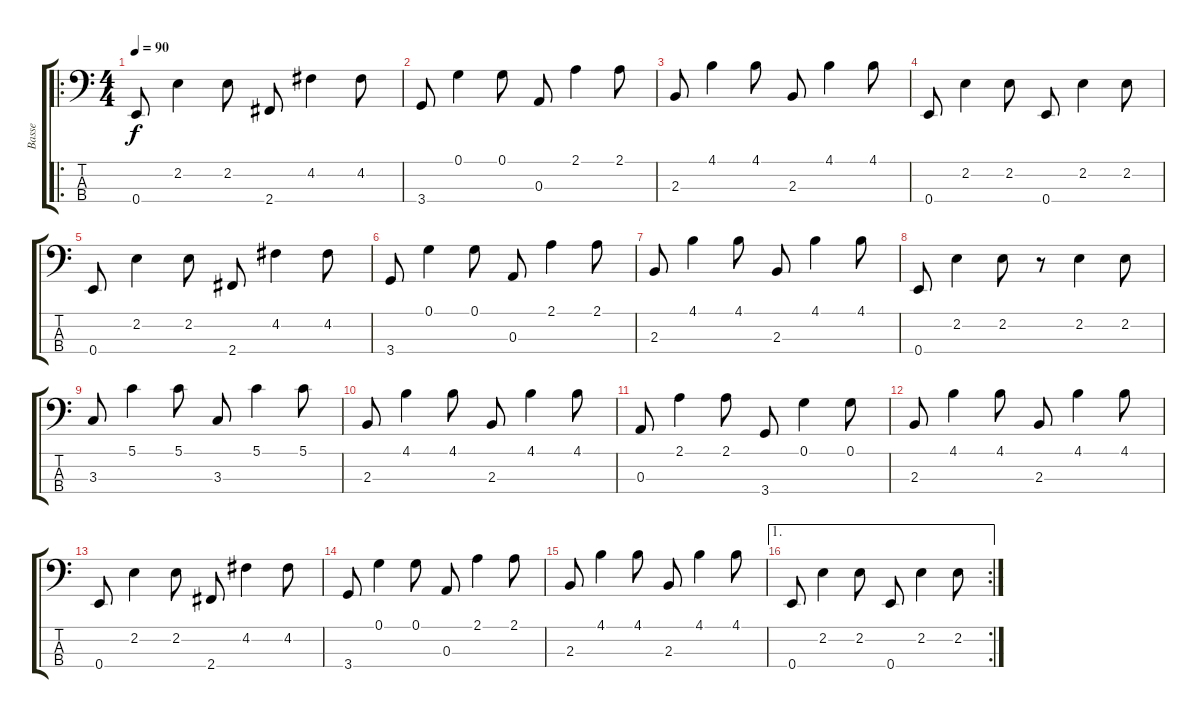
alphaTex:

\track ("Basse" "Basse") {instrument electricbassfinger}
\staff {score tabs}
\tuning (G2 D2 A1 E1) {hide}
\ro
\ts (4 4)
\tempo 90
\clef f4
\ks c
0.4.8{dy f instrument electricbassfinger} 2.2.4 2.2.8 2.4.8 4.2.4 4.2.8 |
3.4.8 0.1.4 0.1.8 0.3.8 2.1.4 2.1.8 |
2.3.8 4.1.4 4.1.8 2.3.8 4.1.4 4.1.8 |
0.4.8 2.2.4 2.2.8 0.4.8 2.2.4 2.2.8 |
0.4.8 2.2.4 2.2.8 2.4.8 4.2.4 4.2.8 |
3.4.8 0.1.4 0.1.8 0.3.8 2.1.4 2.1.8 |
2.3.8 4.1.4 4.1.8 2.3.8 4.1.4 4.1.8 |
0.4.8 2.2.4 2.2.8 r.8 2.2.4 2.2.8 |
3.3.8 5.1.4 5.1.8 3.3.8 5.1.4 5.1.8 |
2.3.8 4.1.4 4.1.8 2.3.8 4.1.4 4.1.8 |
0.3.8 2.1.4 2.1.8 3.4.8 0.1.4 0.1.8 |
2.3.8 4.1.4 4.1.8 2.3.8 4.1.4 4.1.8 |
0.4.8 2.2.4 2.2.8 2.4.8 4.2.4 4.2.8 |
3.4.8 0.1.4 0.1.8 0.3.8 2.1.4 2.1.8 |
2.3.8 4.1.4 4.1.8 2.3.8 4.1.4 4.1.8 |
\ae 1
\rc 2
0.4.8 2.2.4 2.2.8 0.4.8 2.2.4 2.2.8
